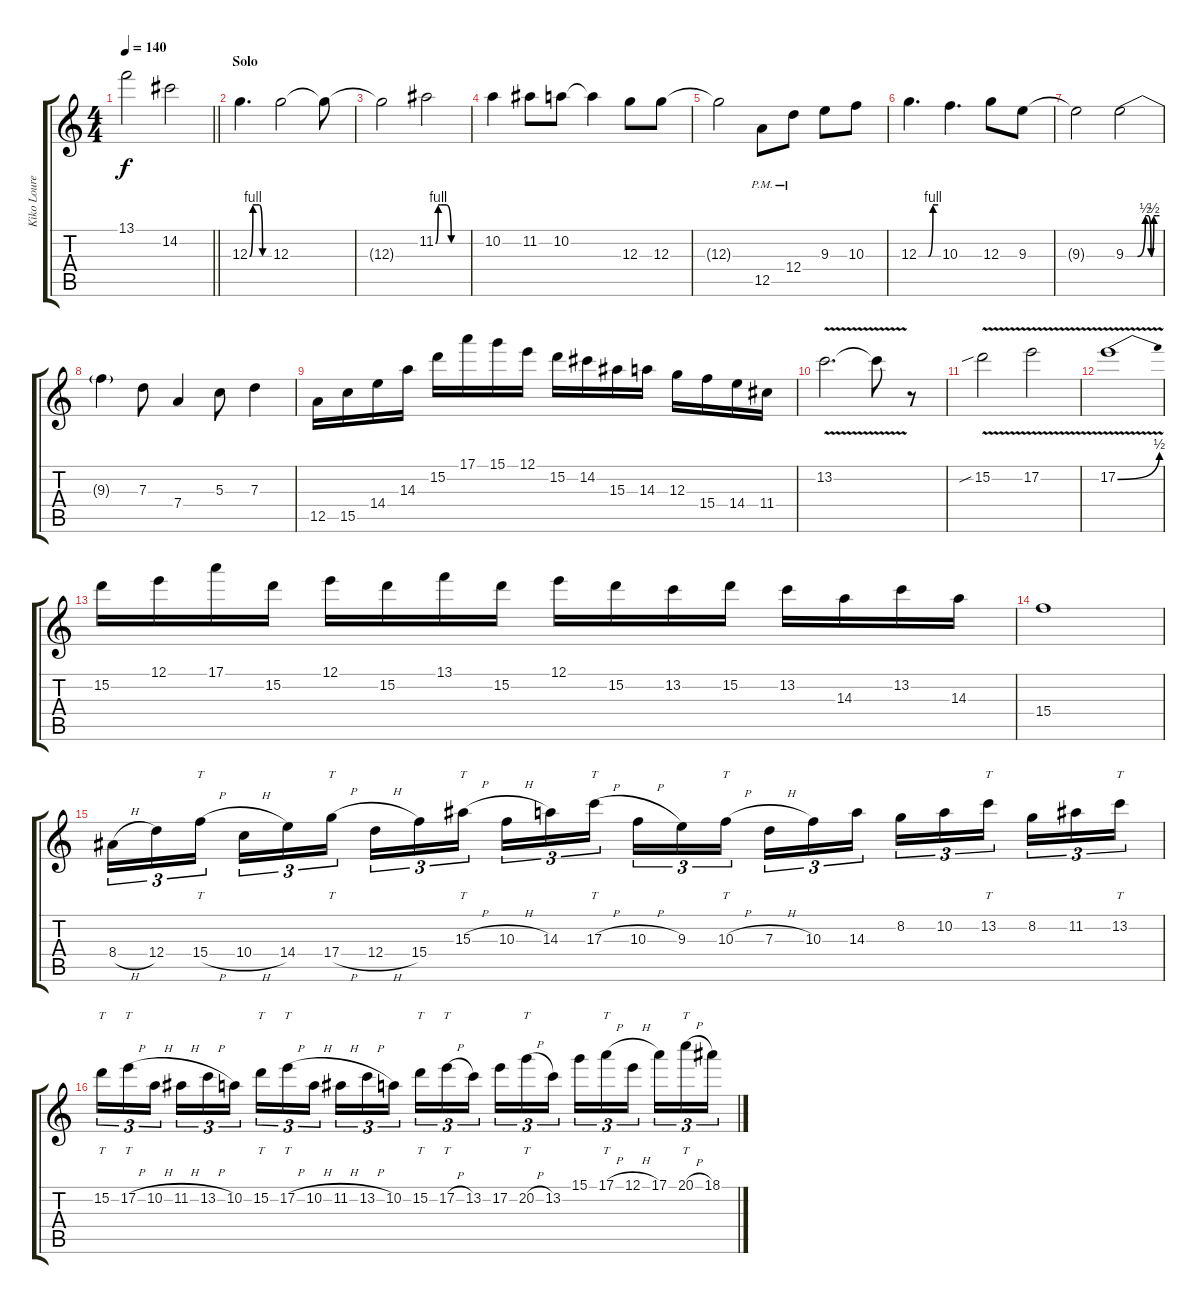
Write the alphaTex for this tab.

\track ("Kiko Loureiro" "Kiko Loure") {instrument distortionguitar}
\staff {score tabs}
\tuning (E4 B3 G3 D3 A2 E2) {hide}
\ts (4 4)
\tempo 140
\clef g2
\barLineRight lightlight
\ks c
13.1.2{dy f} 14.2.2 |
\section ("" "Solo")
12.3{be (custom 0 0 10 4 20 4 30 4 40 0 53 0 60 0)}.4{d volume 15 balance 8 instrument distortionguitar} 12.3.2 12.3{t}.8 |
12.3{t}.2 11.2{be (custom 0 0 5 4 10 4 20 4 30 0 60 0)}.2 |
10.2.4 11.2.8 10.2.8 10.2{t}.4 12.3.8 12.3.8 |
12.3{t}.2 12.5{pm}.8 12.4{pm}.8 9.3.8 10.3.8 |
12.3{be (custom 0 0 30 0 44 4 60 4)}.4{d} 10.3.4{d} 12.3.8 9.3.8 |
9.3{t}.2 9.3{be (custom 0 0 15 0 21 0 35 2 40 2 45 0 50 2 55 2 60 2)}.2 |
9.3{t}.4 7.3.8 7.4.4 5.3.8 7.3.4 |
12.5.16 15.5.16 14.4.16 14.3.16 15.2.16 17.1.16 15.1.16 12.1.16 15.2.16 14.2.16 15.3.16 14.3.16 12.3.16 15.4.16 14.4.16 11.4.16 |
13.2{v}.2{d} 13.2{t}.8 r.8 |
15.2{v sib}.2 17.2{v}.2 |
17.2{be (bend 0 0 60 2) v}.1 |
15.2.16 12.1.16 17.1.16 15.2.16 12.1.16 15.2.16 13.1.16 15.2.16 12.1.16 15.2.16 13.2.16 15.2.16 13.2.16 14.3.16 13.2.16 14.3.16 |
15.4.1 |
8.4{h}.16{tu (3 2)} 12.4.16{tu (3 2)} 15.4{h}.16{tt tu (3 2)} 10.4{h}.16{tu (3 2)} 14.4.16{tu (3 2)} 17.4{h}.16{tt tu (3 2)} 12.4{h}.16{tu (3 2)} 15.4.16{tu (3 2)} 15.3{h}.16{tt tu (3 2)} 10.3{h}.16{tu (3 2)} 14.3.16{tu (3 2)} 17.3{h}.16{tt tu (3 2)} 10.3{h}.16{tu (3 2)} 9.3.16{tu (3 2)} 10.3{h}.16{tt tu (3 2)} 7.3{h}.16{tu (3 2)} 10.3.16{tu (3 2)} 14.3.16{tu (3 2)} 8.2.16{tu (3 2)} 10.2.16{tu (3 2)} 13.2.16{tt tu (3 2)} 8.2.16{tu (3 2)} 11.2.16{tu (3 2)} 13.2.16{tt tu (3 2)} |
15.2.16{tt tu (3 2)} 17.2{h}.16{tt tu (3 2)} 10.2{h}.16{tu (3 2)} 11.2{h}.16{tu (3 2)} 13.2{h}.16{tu (3 2)} 10.2.16{tu (3 2)} 15.2.16{tt tu (3 2)} 17.2{h}.16{tt tu (3 2)} 10.2{h}.16{tu (3 2)} 11.2{h}.16{tu (3 2)} 13.2{h}.16{tu (3 2)} 10.2.16{tu (3 2)} 15.2.16{tt tu (3 2)} 17.2{h}.16{tt tu (3 2)} 13.2.16{tu (3 2)} 17.2.16{tu (3 2)} 20.2{h}.16{tt tu (3 2)} 13.2.16{tu (3 2)} 15.1.16{tu (3 2)} 17.1{h}.16{tt tu (3 2)} 12.1{h}.16{tu (3 2)} 17.1.16{tu (3 2)} 20.1{h}.16{tt tu (3 2)} 18.1.16{tu (3 2)}
